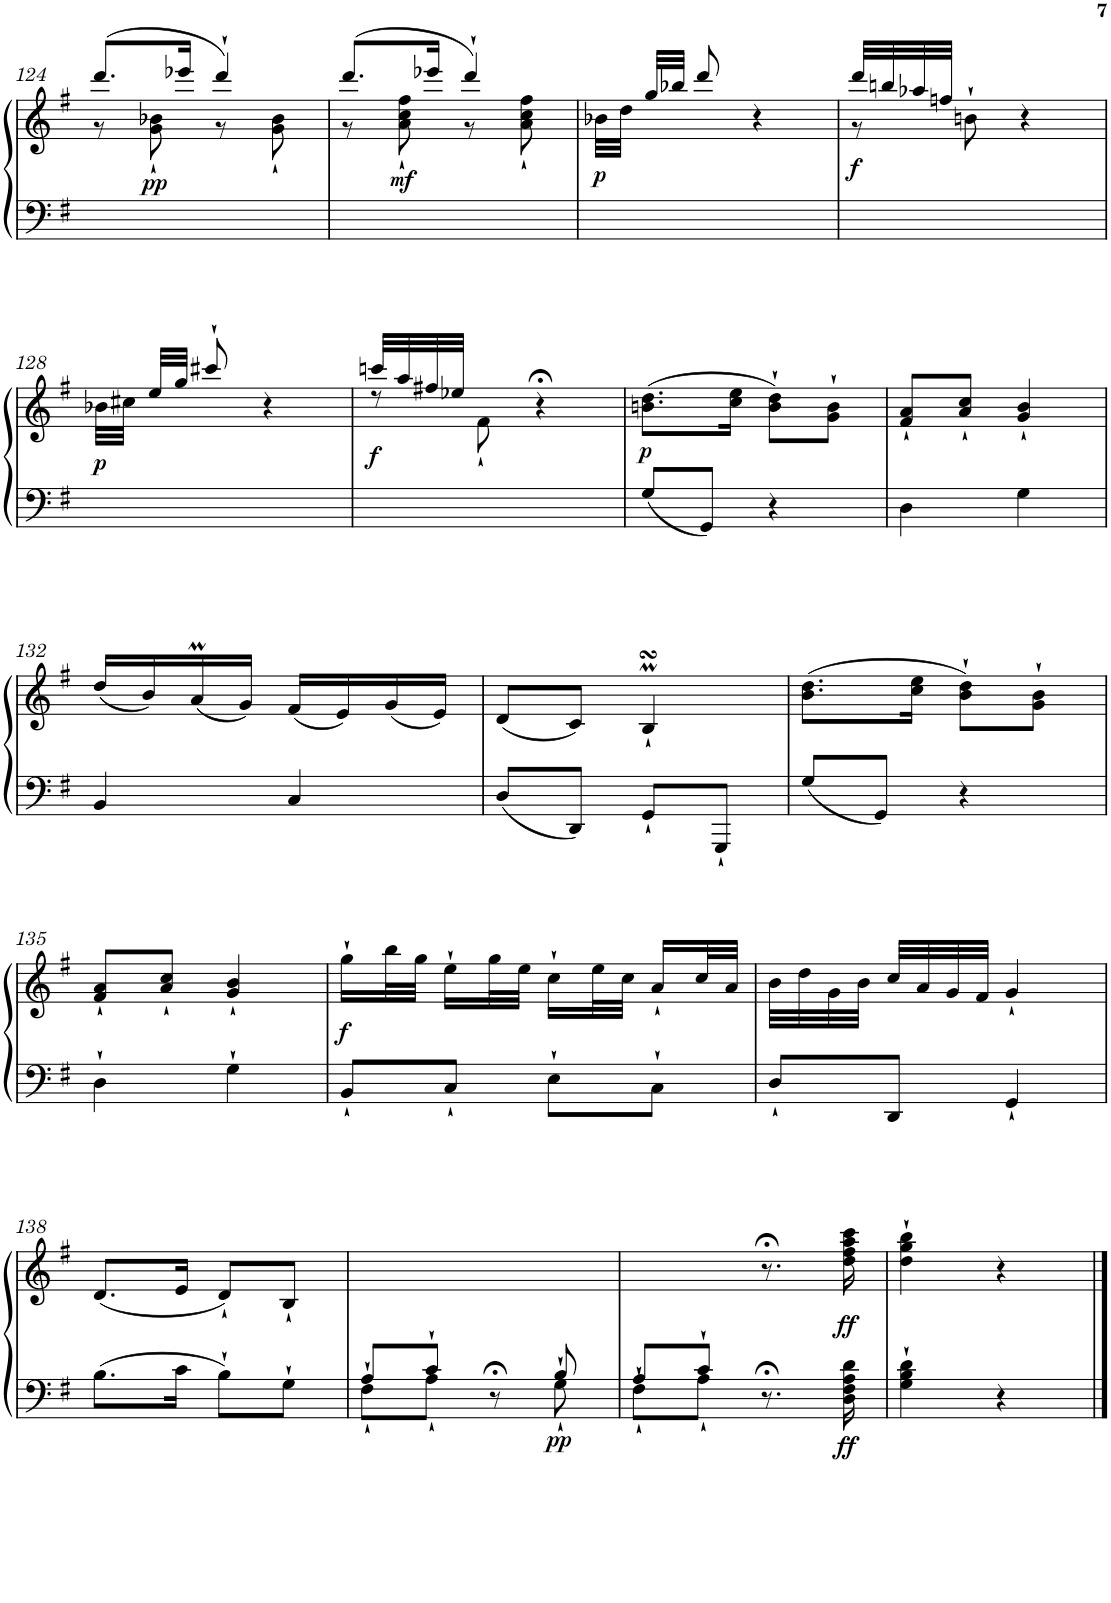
**kern	**kern	**dynam
*part1	*part1	*part1
*staff2	*staff1	*staff1/2
*I"Фортепиано	*	*
!!LO:PB:g=z
*clefF4	*clefG2	*
*k[f#]	*k[f#]	*
*G:	*G:	*
*M2/4	*M2/4	*
=124	=124	=124
*	*^	*
2ryy	(>8.ddd/L	8r	.
!	!	!	!LO:DY:b
.	.	8g\` 8b-X\`	pp
.	16eee-X/Jk	.	.
.	4ddd`/)	8r	.
.	.	8g\` 8b-\`	.
=125	=125	=125	=125
2ryy	(>8.ddd/L	8r	.
!	!	!	!LO:DY:b
.	.	8a\` 8cc\` 8ff#\`	mf
.	16eee-X/Jk	.	.
.	4ddd`/)	8r	.
.	.	8a\` 8cc\` 8ff#\`	.
=126	=126	=126	=126
!	!	!	!LO:DY:b
*	*v	*v	*
2ryy	32b-X\LLL	p
.	32dd\JJJ	.
.	32gg/LLL	.
.	32bb-X/JJJ	.
.	8ddd/	.
.	4r	.
=127	=127	=127
*	*^	*
!	!	!	!LO:DY:b
2ryy	32ddd/LLL	8r	f
.	32bbn/	.	.
.	32aa-X/	.	.
.	32ffn/JJJ	.	.
.	8bn`\	4.ryy	.
.	4r	.	.
*	*v	*v	*
!!LO:LB:g=z
=128	=128	=128
!	!	!LO:DY:b
2ryy	32b-X\LLL	p
.	32cc#X\JJJ	.
.	32ee/LLL	.
.	32gg/JJJ	.
.	8ccc#X`>/	.
.	4r	.
=129	=129	=129
*	*^	*
!	!	!	!LO:DY:b
2ryy	32cccn/LLL	8r	f
.	32aa/	.	.
.	32ff#X/	.	.
.	32ee-X/JJJ	.	.
.	8f#`<\	4.ryy	.
.	4r;<	.	.
*	*v	*v	*
=130	=130	=130
!	!	!LO:DY:b
8G/L	(>8.bn\ 8.dd\L	p
8GG/J	.	.
.	16cc\ 16ee\Jk	.
4r	8b\` 8dd\`L)	.
.	8g\` 8b\`J	.
=131	=131	=131
4D\	8f#/` 8a/`L	.
.	8a/` 8cc/`J	.
4G\	4g/` 4b/`	.
!!LO:LB:g=z
=132	=132	=132
4BB/	(<16dd/LL	.
.	16b/)	.
.	(<16aM/	.
.	16g/JJ)	.
4C/	(<16f#/LL	.
.	16e/)	.
.	(<16g/	.
.	16e/JJ)	.
=133	=133	=133
8D/L	(<8d/L	.
8DD/J	8c/J)	.
8GG`/L	4BmsSsS`/	.
8GGG`/J	.	.
=134	=134	=134
8G/L	(>8.b\ 8.dd\L	.
8GG/J	.	.
.	16cc\ 16ee\Jk	.
4r	8b\` 8dd\`L)	.
.	8g\` 8b\`J	.
!!LO:LB:g=z
=135	=135	=135
4D`\	8f#/` 8a/`L	.
.	8a/` 8cc/`J	.
4G`\	4g/` 4b/`	.
=136	=136	=136
!	!	!LO:DY:b
8BB`/L	16gg`\LL	f
.	32bb\L	.
.	32gg\JJJ	.
8C`/J	16ee`\LL	.
.	32gg\L	.
.	32ee\JJJ	.
8E`\L	16cc`\LL	.
.	32ee\L	.
.	32cc\JJJ	.
8C`\J	16a`/LL	.
.	32cc/L	.
.	32a/JJJ	.
=137	=137	=137
8D`/L	32b\LLL	.
.	32dd\	.
.	32g\	.
.	32b\JJJ	.
8DD/J	32cc/LLL	.
.	32a/	.
.	32g/	.
.	32f#/JJJ	.
4GG`/	4g`/	.
!!LO:LB:g=z
=138	=138	=138
8.B\L	(<8.d/L	.
16c\Jk	16e/Jk	.
8B`\L	8d`/L)	.
8G`\J	8B`/J	.
=139	=139	=139
*^	*	*
8A`/L	8F#`>\L	4ryy	.
8c`/J	8A`\J	.	.
8ryy	8r;<	8ryy	.
!	!	!	!LO:DY:b=2
8B`/	8G`\	8ryy	pp
=140	=140	=140	=140
8A`/L	8F#`>\L	4ryy	.
8c`/J	8A`\J	.	.
4ryy	8.r;<	8.r;<	.
!	!	!	!LO:DY:b=2
!	!	!	!LO:DY:n=1:b
.	16D\ 16F#\ 16A\ 16d\	16dd\ 16ff#\ 16aa\ 16ccc\	ff ff
*v	*v	*	*
=141	=141	=141
4G\` 4B\` 4d\`	4dd\` 4gg\` 4bb\`	.
4r	4r	.
==	==	==
*-	*-	*-
